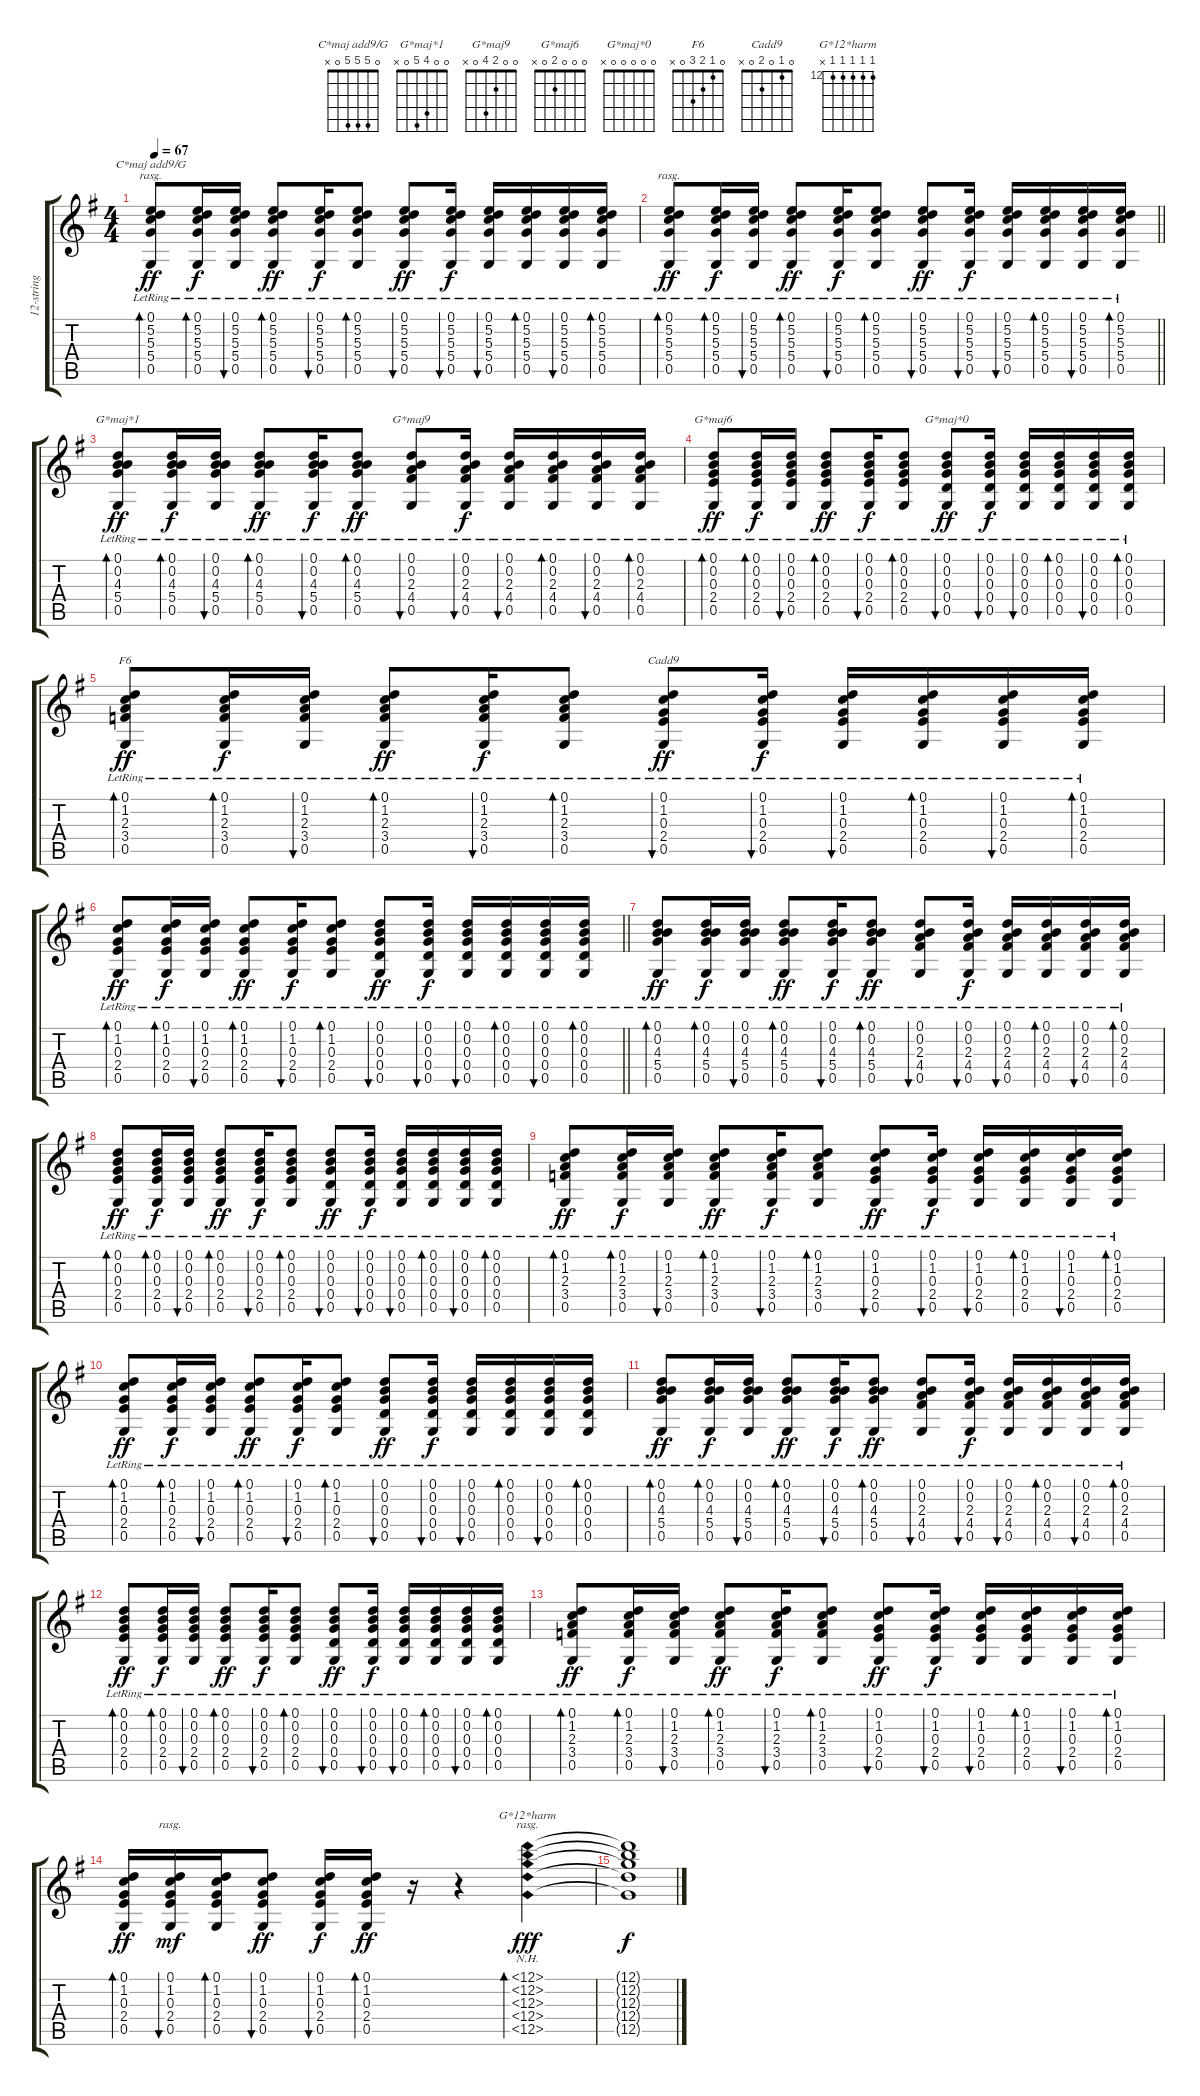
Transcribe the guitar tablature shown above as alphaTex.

\track ("12-string guitar (open G) - Walsh" "12-string ") {instrument acousticguitarnylon}
\staff {score tabs}
\tuning (D4 B3 G3 D3 G2 D2) {hide}
\chord ("C*maj add9/G" 0 5 5 5 0 x)
\chord ("G*maj*1" 0 0 4 5 0 x)
\chord ("G*maj9" 0 0 2 4 0 x)
\chord ("G*maj6" 0 0 0 2 0 x)
\chord ("G*maj*0" 0 0 0 0 0 x)
\chord ("F6" 0 1 2 3 0 x)
\chord ("Cadd9" 0 1 0 2 0 x)
\chord ("G*12*harm" 12 12 12 12 12 x) {firstfret 12 barre 0}
\ts (4 4)
\tempo 67
\clef g2
\ks g
(0.1{lr} 5.2{lr} 5.3{lr} 5.4{lr} 0.5{lr}).8{bd 60 ch "C*maj add9/G" rasg ii dy ff} (0.1{lr} 5.2{lr} 5.3{lr} 5.4{lr} 0.5{lr}).16{bd 30 dy f} (0.1{lr} 5.2{lr} 5.3{lr} 5.4{lr} 0.5{lr}).16{bu 30} (0.1{lr} 5.2{lr} 5.3{lr} 5.4{lr} 0.5{lr}).8{bd 30 dy ff} (0.1{lr} 5.2{lr} 5.3{lr} 5.4{lr} 0.5{lr}).16{bu 30 dy f} (0.1{lr} 5.2{lr} 5.3{lr} 5.4{lr} 0.5{lr}).8{bd 30} (0.1{lr} 5.2{lr} 5.3{lr} 5.4{lr} 0.5{lr}).8{bu 30 dy ff} (0.1{lr} 5.2{lr} 5.3{lr} 5.4{lr} 0.5{lr}).16{bu 30 dy f} (0.1{lr} 5.2{lr} 5.3{lr} 5.4{lr} 0.5{lr}).16{bu 30} (0.1{lr} 5.2{lr} 5.3{lr} 5.4{lr} 0.5{lr}).16{bd 30} (0.1{lr} 5.2{lr} 5.3{lr} 5.4{lr} 0.5{lr}).16{bu 30} (0.1{lr} 5.2{lr} 5.3{lr} 5.4{lr} 0.5{lr}).16{bd 30} |
\barLineRight lightlight
(0.1{lr} 5.2{lr} 5.3{lr} 5.4{lr} 0.5{lr}).8{bd 60 rasg ii dy ff} (0.1{lr} 5.2{lr} 5.3{lr} 5.4{lr} 0.5{lr}).16{bd 30 dy f} (0.1{lr} 5.2{lr} 5.3{lr} 5.4{lr} 0.5{lr}).16{bu 30} (0.1{lr} 5.2{lr} 5.3{lr} 5.4{lr} 0.5{lr}).8{bd 30 dy ff} (0.1{lr} 5.2{lr} 5.3{lr} 5.4{lr} 0.5{lr}).16{bu 30 dy f} (0.1{lr} 5.2{lr} 5.3{lr} 5.4{lr} 0.5{lr}).8{bd 30} (0.1{lr} 5.2{lr} 5.3{lr} 5.4{lr} 0.5{lr}).8{bu 30 dy ff} (0.1{lr} 5.2{lr} 5.3{lr} 5.4{lr} 0.5{lr}).16{bu 30 dy f} (0.1{lr} 5.2{lr} 5.3{lr} 5.4{lr} 0.5{lr}).16{bu 30} (0.1{lr} 5.2{lr} 5.3{lr} 5.4{lr} 0.5{lr}).16{bd 30} (0.1{lr} 5.2{lr} 5.3{lr} 5.4{lr} 0.5{lr}).16{bu 30} (0.1{lr} 5.2{lr} 5.3{lr} 5.4{lr} 0.5{lr}).16{bd 30} |
(0.1{lr} 0.2{lr} 4.3{lr} 5.4{lr} 0.5{lr}).8{bd 30 ch "G*maj*1" dy ff} (0.1{lr} 0.2{lr} 4.3{lr} 5.4{lr} 0.5{lr}).16{bd 30 dy f} (0.1{lr} 0.2{lr} 4.3{lr} 5.4{lr} 0.5{lr}).16{bu 30} (0.1{lr} 0.2{lr} 4.3{lr} 5.4{lr} 0.5{lr}).8{bd 30 dy ff} (0.1{lr} 0.2{lr} 4.3{lr} 5.4{lr} 0.5{lr}).16{bu 30 dy f} (0.1{lr} 0.2{lr} 4.3{lr} 5.4{lr} 0.5{lr}).8{bd 30 dy ff} (0.1{lr} 0.2{lr} 2.3{lr} 4.4{lr} 0.5{lr}).8{bu 30 ch "G*maj9"} (0.1{lr} 0.2{lr} 2.3{lr} 4.4{lr} 0.5{lr}).16{bu 30 dy f} (0.1{lr} 0.2{lr} 2.3{lr} 4.4{lr} 0.5{lr}).16{bu 30} (0.1{lr} 0.2{lr} 2.3{lr} 4.4{lr} 0.5{lr}).16{bd 30} (0.1{lr} 0.2{lr} 2.3{lr} 4.4{lr} 0.5{lr}).16{bu 30} (0.1{lr} 0.2{lr} 2.3{lr} 4.4{lr} 0.5{lr}).16{bd 30} |
(0.1{lr} 0.2{lr} 0.3{lr} 2.4{lr} 0.5{lr}).8{bd 30 ch "G*maj6" dy ff} (0.1{lr} 0.2{lr} 0.3{lr} 2.4{lr} 0.5{lr}).16{bd 30 dy f} (0.1{lr} 0.2{lr} 0.3{lr} 2.4{lr} 0.5{lr}).16{bu 30} (0.1{lr} 0.2{lr} 0.3{lr} 2.4{lr} 0.5{lr}).8{bd 30 dy ff} (0.1{lr} 0.2{lr} 0.3{lr} 2.4{lr} 0.5{lr}).16{bu 30 dy f} (0.1{lr} 0.2{lr} 0.3{lr} 2.4{lr} 0.5{lr}).8{bd 30} (0.1{lr} 0.2{lr} 0.3{lr} 0.4{lr} 0.5{lr}).8{bu 30 ch "G*maj*0" dy ff} (0.1{lr} 0.2{lr} 0.3{lr} 0.4{lr} 0.5{lr}).16{bu 30 dy f} (0.1{lr} 0.2{lr} 0.3{lr} 0.4{lr} 0.5{lr}).16{bu 30} (0.1{lr} 0.2{lr} 0.3{lr} 0.4{lr} 0.5{lr}).16{bd 30} (0.1{lr} 0.2{lr} 0.3{lr} 0.4{lr} 0.5{lr}).16{bu 30} (0.1{lr} 0.2{lr} 0.3{lr} 0.4{lr} 0.5{lr}).16{bd 30} |
(0.1{lr} 1.2{lr} 2.3{lr} 3.4{lr} 0.5{lr}).8{bd 30 ch "F6" dy ff} (0.1{lr} 1.2{lr} 2.3{lr} 3.4{lr} 0.5{lr}).16{bd 30 dy f} (0.1{lr} 1.2{lr} 2.3{lr} 3.4{lr} 0.5{lr}).16{bu 30} (0.1{lr} 1.2{lr} 2.3{lr} 3.4{lr} 0.5{lr}).8{bd 30 dy ff} (0.1{lr} 1.2{lr} 2.3{lr} 3.4{lr} 0.5{lr}).16{bu 30 dy f} (0.1{lr} 1.2{lr} 2.3{lr} 3.4{lr} 0.5{lr}).8{bd 30} (0.1{lr} 1.2{lr} 0.3{lr} 2.4{lr} 0.5{lr}).8{bu 30 ch "Cadd9" dy ff} (0.1{lr} 1.2{lr} 0.3{lr} 2.4{lr} 0.5{lr}).16{bu 30 dy f} (0.1{lr} 1.2{lr} 0.3{lr} 2.4{lr} 0.5{lr}).16{bu 30} (0.1{lr} 1.2{lr} 0.3{lr} 2.4{lr} 0.5{lr}).16{bd 30} (0.1{lr} 1.2{lr} 0.3{lr} 2.4{lr} 0.5{lr}).16{bu 30} (0.1{lr} 1.2{lr} 0.3{lr} 2.4{lr} 0.5{lr}).16{bd 30} |
\barLineRight lightlight
(0.1{lr} 1.2{lr} 0.3{lr} 2.4{lr} 0.5{lr}).8{bd 30 dy ff} (0.1{lr} 1.2{lr} 0.3{lr} 2.4{lr} 0.5{lr}).16{bd 30 dy f} (0.1{lr} 1.2{lr} 0.3{lr} 2.4{lr} 0.5{lr}).16{bu 30} (0.1{lr} 1.2{lr} 0.3{lr} 2.4{lr} 0.5{lr}).8{bd 30 dy ff} (0.1{lr} 1.2{lr} 0.3{lr} 2.4{lr} 0.5{lr}).16{bu 30 dy f} (0.1{lr} 1.2{lr} 0.3{lr} 2.4{lr} 0.5{lr}).8{bd 30} (0.1{lr} 0.2{lr} 0.3{lr} 0.4{lr} 0.5{lr}).8{bu 30 dy ff} (0.1{lr} 0.2{lr} 0.3{lr} 0.4{lr} 0.5{lr}).16{bu 30 dy f} (0.1{lr} 0.2{lr} 0.3{lr} 0.4{lr} 0.5{lr}).16{bu 30} (0.1{lr} 0.2{lr} 0.3{lr} 0.4{lr} 0.5{lr}).16{bd 30} (0.1{lr} 0.2{lr} 0.3{lr} 0.4{lr} 0.5{lr}).16{bu 30} (0.1{lr} 0.2{lr} 0.3{lr} 0.4{lr} 0.5{lr}).16{bd 30} |
(0.1{lr} 0.2{lr} 4.3{lr} 5.4{lr} 0.5{lr}).8{bd 30 dy ff} (0.1{lr} 0.2{lr} 4.3{lr} 5.4{lr} 0.5{lr}).16{bd 30 dy f} (0.1{lr} 0.2{lr} 4.3{lr} 5.4{lr} 0.5{lr}).16{bu 30} (0.1{lr} 0.2{lr} 4.3{lr} 5.4{lr} 0.5{lr}).8{bd 30 dy ff} (0.1{lr} 0.2{lr} 4.3{lr} 5.4{lr} 0.5{lr}).16{bu 30 dy f} (0.1{lr} 0.2{lr} 4.3{lr} 5.4{lr} 0.5{lr}).8{bd 30 dy ff} (0.1{lr} 0.2{lr} 2.3{lr} 4.4{lr} 0.5{lr}).8{bu 30} (0.1{lr} 0.2{lr} 2.3{lr} 4.4{lr} 0.5{lr}).16{bu 30 dy f} (0.1{lr} 0.2{lr} 2.3{lr} 4.4{lr} 0.5{lr}).16{bu 30} (0.1{lr} 0.2{lr} 2.3{lr} 4.4{lr} 0.5{lr}).16{bd 30} (0.1{lr} 0.2{lr} 2.3{lr} 4.4{lr} 0.5{lr}).16{bu 30} (0.1{lr} 0.2{lr} 2.3{lr} 4.4{lr} 0.5{lr}).16{bd 30} |
(0.1{lr} 0.2{lr} 0.3{lr} 2.4{lr} 0.5{lr}).8{bd 30 dy ff} (0.1{lr} 0.2{lr} 0.3{lr} 2.4{lr} 0.5{lr}).16{bd 30 dy f} (0.1{lr} 0.2{lr} 0.3{lr} 2.4{lr} 0.5{lr}).16{bu 30} (0.1{lr} 0.2{lr} 0.3{lr} 2.4{lr} 0.5{lr}).8{bd 30 dy ff} (0.1{lr} 0.2{lr} 0.3{lr} 2.4{lr} 0.5{lr}).16{bu 30 dy f} (0.1{lr} 0.2{lr} 0.3{lr} 2.4{lr} 0.5{lr}).8{bd 30} (0.1{lr} 0.2{lr} 0.3{lr} 0.4{lr} 0.5{lr}).8{bu 30 dy ff} (0.1{lr} 0.2{lr} 0.3{lr} 0.4{lr} 0.5{lr}).16{bu 30 dy f} (0.1{lr} 0.2{lr} 0.3{lr} 0.4{lr} 0.5{lr}).16{bu 30} (0.1{lr} 0.2{lr} 0.3{lr} 0.4{lr} 0.5{lr}).16{bd 30} (0.1{lr} 0.2{lr} 0.3{lr} 0.4{lr} 0.5{lr}).16{bu 30} (0.1{lr} 0.2{lr} 0.3{lr} 0.4{lr} 0.5{lr}).16{bd 30} |
(0.1{lr} 1.2{lr} 2.3{lr} 3.4{lr} 0.5{lr}).8{bd 30 dy ff} (0.1{lr} 1.2{lr} 2.3{lr} 3.4{lr} 0.5{lr}).16{bd 30 dy f} (0.1{lr} 1.2{lr} 2.3{lr} 3.4{lr} 0.5{lr}).16{bu 30} (0.1{lr} 1.2{lr} 2.3{lr} 3.4{lr} 0.5{lr}).8{bd 30 dy ff} (0.1{lr} 1.2{lr} 2.3{lr} 3.4{lr} 0.5{lr}).16{bu 30 dy f} (0.1{lr} 1.2{lr} 2.3{lr} 3.4{lr} 0.5{lr}).8{bd 30} (0.1{lr} 1.2{lr} 0.3{lr} 2.4{lr} 0.5{lr}).8{bu 30 dy ff} (0.1{lr} 1.2{lr} 0.3{lr} 2.4{lr} 0.5{lr}).16{bu 30 dy f} (0.1{lr} 1.2{lr} 0.3{lr} 2.4{lr} 0.5{lr}).16{bu 30} (0.1{lr} 1.2{lr} 0.3{lr} 2.4{lr} 0.5{lr}).16{bd 30} (0.1{lr} 1.2{lr} 0.3{lr} 2.4{lr} 0.5{lr}).16{bu 30} (0.1{lr} 1.2{lr} 0.3{lr} 2.4{lr} 0.5{lr}).16{bd 30} |
(0.1{lr} 1.2{lr} 0.3{lr} 2.4{lr} 0.5{lr}).8{bd 30 dy ff} (0.1{lr} 1.2{lr} 0.3{lr} 2.4{lr} 0.5{lr}).16{bd 30 dy f} (0.1{lr} 1.2{lr} 0.3{lr} 2.4{lr} 0.5{lr}).16{bu 30} (0.1{lr} 1.2{lr} 0.3{lr} 2.4{lr} 0.5{lr}).8{bd 30 dy ff} (0.1{lr} 1.2{lr} 0.3{lr} 2.4{lr} 0.5{lr}).16{bu 30 dy f} (0.1{lr} 1.2{lr} 0.3{lr} 2.4{lr} 0.5{lr}).8{bd 30} (0.1{lr} 0.2{lr} 0.3{lr} 0.4{lr} 0.5{lr}).8{bu 30 dy ff} (0.1{lr} 0.2{lr} 0.3{lr} 0.4{lr} 0.5{lr}).16{bu 30 dy f} (0.1{lr} 0.2{lr} 0.3{lr} 0.4{lr} 0.5{lr}).16{bu 30} (0.1{lr} 0.2{lr} 0.3{lr} 0.4{lr} 0.5{lr}).16{bd 30} (0.1{lr} 0.2{lr} 0.3{lr} 0.4{lr} 0.5{lr}).16{bu 30} (0.1{lr} 0.2{lr} 0.3{lr} 0.4{lr} 0.5{lr}).16{bd 30} |
(0.1{lr} 0.2{lr} 4.3{lr} 5.4{lr} 0.5{lr}).8{bd 30 dy ff} (0.1{lr} 0.2{lr} 4.3{lr} 5.4{lr} 0.5{lr}).16{bd 30 dy f} (0.1{lr} 0.2{lr} 4.3{lr} 5.4{lr} 0.5{lr}).16{bu 30} (0.1{lr} 0.2{lr} 4.3{lr} 5.4{lr} 0.5{lr}).8{bd 30 dy ff} (0.1{lr} 0.2{lr} 4.3{lr} 5.4{lr} 0.5{lr}).16{bu 30 dy f} (0.1{lr} 0.2{lr} 4.3{lr} 5.4{lr} 0.5{lr}).8{bd 30 dy ff} (0.1{lr} 0.2{lr} 2.3{lr} 4.4{lr} 0.5{lr}).8{bu 30} (0.1{lr} 0.2{lr} 2.3{lr} 4.4{lr} 0.5{lr}).16{bu 30 dy f} (0.1{lr} 0.2{lr} 2.3{lr} 4.4{lr} 0.5{lr}).16{bu 30} (0.1{lr} 0.2{lr} 2.3{lr} 4.4{lr} 0.5{lr}).16{bd 30} (0.1{lr} 0.2{lr} 2.3{lr} 4.4{lr} 0.5{lr}).16{bu 30} (0.1{lr} 0.2{lr} 2.3{lr} 4.4{lr} 0.5{lr}).16{bd 30} |
(0.1{lr} 0.2{lr} 0.3{lr} 2.4{lr} 0.5{lr}).8{bd 30 dy ff} (0.1{lr} 0.2{lr} 0.3{lr} 2.4{lr} 0.5{lr}).16{bd 30 dy f} (0.1{lr} 0.2{lr} 0.3{lr} 2.4{lr} 0.5{lr}).16{bu 30} (0.1{lr} 0.2{lr} 0.3{lr} 2.4{lr} 0.5{lr}).8{bd 30 dy ff} (0.1{lr} 0.2{lr} 0.3{lr} 2.4{lr} 0.5{lr}).16{bu 30 dy f} (0.1{lr} 0.2{lr} 0.3{lr} 2.4{lr} 0.5{lr}).8{bd 30} (0.1{lr} 0.2{lr} 0.3{lr} 0.4{lr} 0.5{lr}).8{bu 30 dy ff} (0.1{lr} 0.2{lr} 0.3{lr} 0.4{lr} 0.5{lr}).16{bu 30 dy f} (0.1{lr} 0.2{lr} 0.3{lr} 0.4{lr} 0.5{lr}).16{bu 30} (0.1{lr} 0.2{lr} 0.3{lr} 0.4{lr} 0.5{lr}).16{bd 30} (0.1{lr} 0.2{lr} 0.3{lr} 0.4{lr} 0.5{lr}).16{bu 30} (0.1{lr} 0.2{lr} 0.3{lr} 0.4{lr} 0.5{lr}).16{bd 30} |
(0.1{lr} 1.2{lr} 2.3{lr} 3.4{lr} 0.5{lr}).8{bd 30 dy ff} (0.1{lr} 1.2{lr} 2.3{lr} 3.4{lr} 0.5{lr}).16{bd 30 dy f} (0.1{lr} 1.2{lr} 2.3{lr} 3.4{lr} 0.5{lr}).16{bu 30} (0.1{lr} 1.2{lr} 2.3{lr} 3.4{lr} 0.5{lr}).8{bd 30 dy ff} (0.1{lr} 1.2{lr} 2.3{lr} 3.4{lr} 0.5{lr}).16{bu 30 dy f} (0.1{lr} 1.2{lr} 2.3{lr} 3.4{lr} 0.5{lr}).8{bd 30} (0.1{lr} 1.2{lr} 0.3{lr} 2.4{lr} 0.5{lr}).8{bu 30 dy ff} (0.1{lr} 1.2{lr} 0.3{lr} 2.4{lr} 0.5{lr}).16{bu 30 dy f} (0.1{lr} 1.2{lr} 0.3{lr} 2.4{lr} 0.5{lr}).16{bu 30} (0.1{lr} 1.2{lr} 0.3{lr} 2.4{lr} 0.5{lr}).16{bd 30} (0.1{lr} 1.2{lr} 0.3{lr} 2.4{lr} 0.5{lr}).16{bu 30} (0.1{lr} 1.2{lr} 0.3{lr} 2.4{lr} 0.5{lr}).16{bd 30} |
(0.1 1.2 0.3 2.4 0.5).16{bd 30 dy ff} (0.1 1.2 0.3 2.4 0.5).16{bu 30 rasg ii dy mf} (0.1 1.2 0.3 2.4 0.5).16{bd 30} (0.1 1.2 0.3 2.4 0.5).8{bu 30 dy ff} (0.1 1.2 0.3 2.4 0.5).16{bu 30 dy f} (0.1 1.2 0.3 2.4 0.5).16{bd 30 dy ff} r.16 r.4 (12.1{nh} 12.2{nh} 12.3{nh} 12.4{nh} 12.5{nh}).4{bd 120 ch "G*12*harm" rasg ii dy fff} |
(12.1{t} 12.2{t} 12.3{t} 12.4{t} 12.5{t}).1{dy f}
